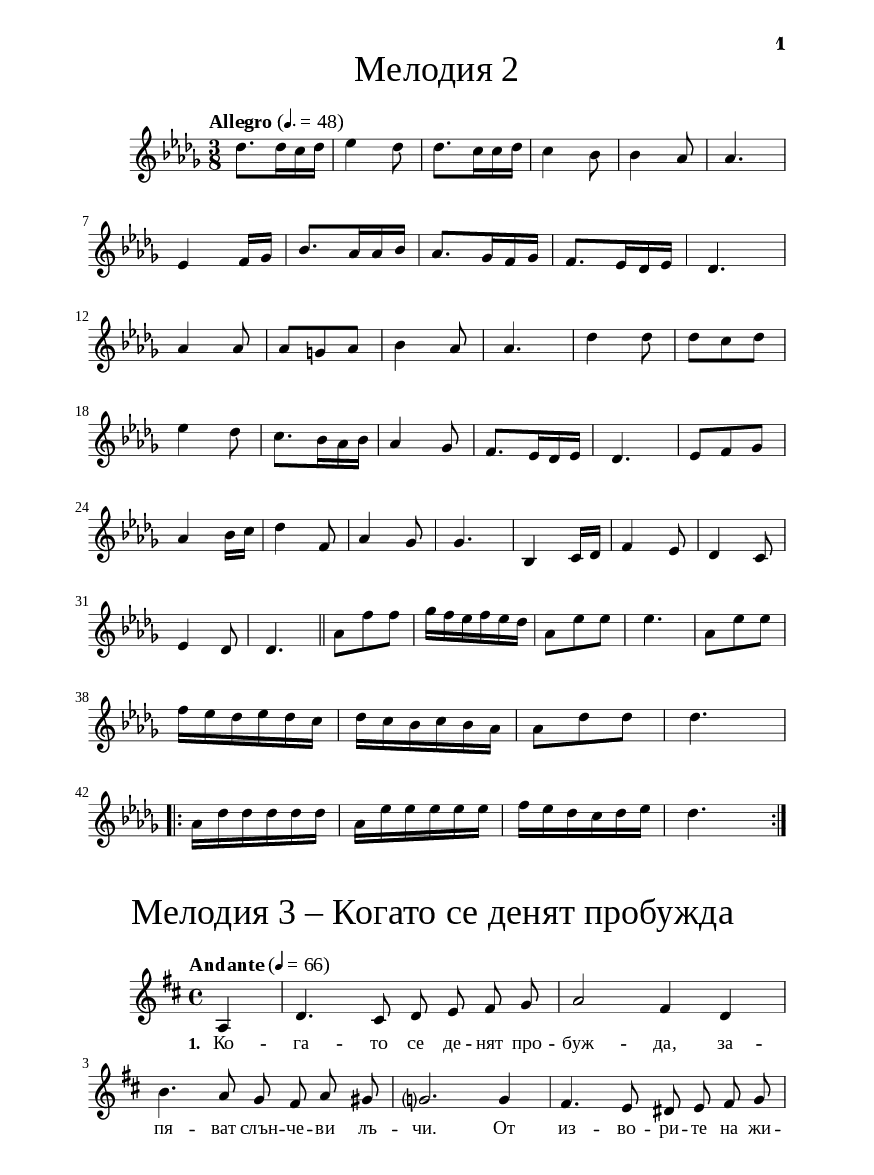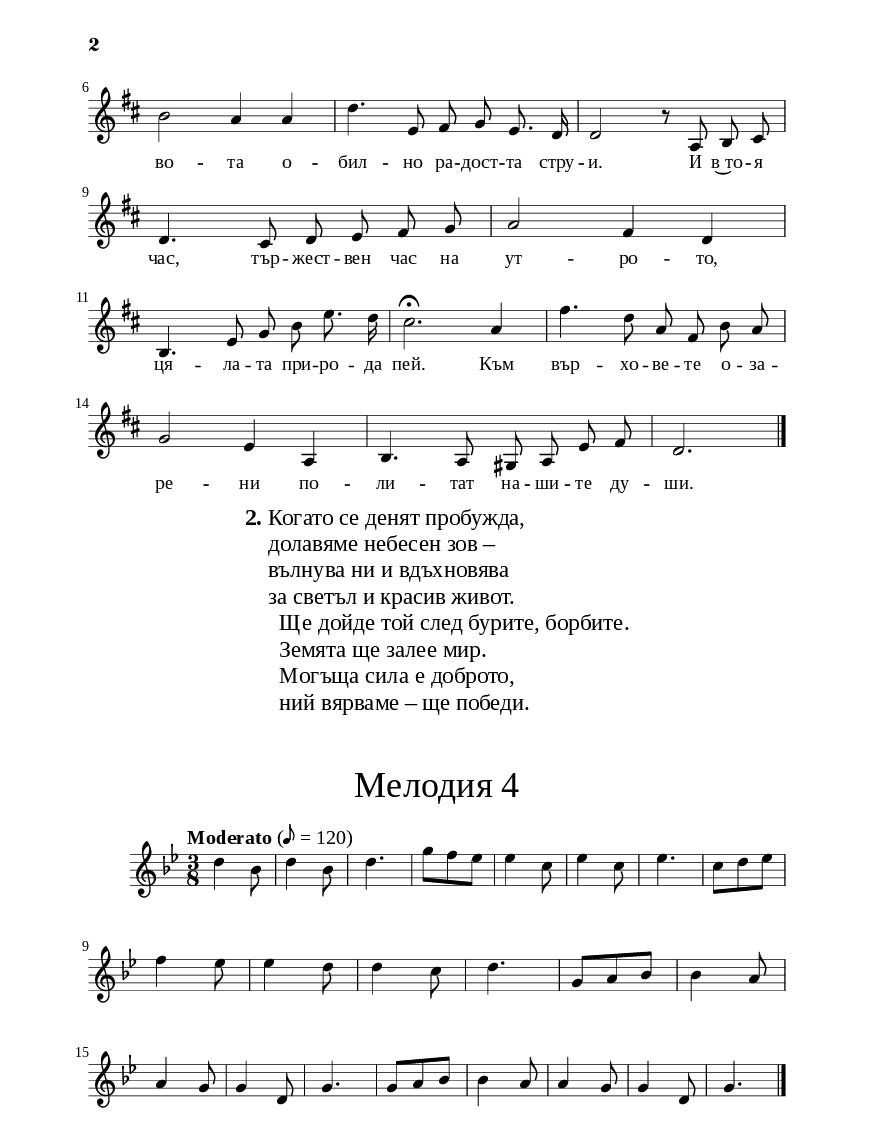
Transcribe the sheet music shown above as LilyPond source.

\version "2.24.4"

% include paper part and global functions
\include "include/globals.ily"

\bookpart {
  \label #'ref186
  \tocItem \markup "Мелодия 2"
  \paper {
    print-all-headers = ##t
    print-page-number = ##t
    print-first-page-number = ##t


    % put page numbers on the top and change the font style.
    oddHeaderMarkup = \markup
    \fill-line {
      ""
      \unless \on-first-page-of-part \fromproperty #'header:instrument
      \if \should-print-page-number \abs-fontsize #7 { \number \fromproperty #'page:page-number-string }
    }
    %% evenHeaderMarkup would inherit the value of
    %% oddHeaderMarkup if it were not defined here
    evenHeaderMarkup = \markup
    \fill-line {
      \if \should-print-page-number \abs-fontsize #7 { \number \fromproperty #'page:page-number-string }
      \unless \on-first-page-of-part \fromproperty #'header:instrument
      ""
    }

    oddFooterMarkup = \markup ""

    evenFooterMarkup = ""
    left-margin = 1.5\cm
    right-margin = 1.5\cm
    top-margin = 1\cm
    bottom-margin = 1.2\cm
    ragged-bottom = ##t % do not spread the staves to fill the whole vertical space
    top-markup-spacing.basic-distance = 0\mm % margin between page number and system for the first page
    top-system-spacing.basic-distance = 10\mm % margin between page number and system for the other pages

    % change distance between staves
    system-system-spacing =
    #'((basic-distance . 13.5)
       (minimum-distance . 6)
       (padding . 1)
       (stretchability . 12))
  }
  \score {
    \include "include/score-layout.ily"

    \new Voice \absolute {
      \clef treble
      \key des \major
      \time 3/8
      \tempoFunc "Allegro" 4. "48"
      des''8. des''16 c''16 des''16
      | % 2
      es''4 des''8 | % 3
      des''8. c''16 c''16 des''16
      | % 4
      c''4 bes'8  | % 5
      bes'4  as'8 | % 6
      as'4. \break| % 7
      es'4  f'16  ges'16  | % 8
      bes'8.  as'16  as'16 bes'16  | % 9
      as'8.  ges'16  f'16  ges'16 |
      f'8.  es'16  des'16  es'16 | % 11
      des'4. \break | % 12
      as'4  as'8  | % 13
      as'8  g'8  as'8 | % 14
      bes'4  as'8  | % 15
      as'4.| % 16
      des''4 des ''8 | % 17
      des''8 c''8 des''8 \break | % 18
      es''4 des''8  | % 19
      c''8. bes'16  as'16 bes'16 |
      as'4  ges'8   | % 21
      f'8. es'16 des'16  es'16 | % 22
      des'4. |
      es'8  f'8  ges'8 \break| % 24
      as'4 bes'16 c''16  | % 25
      des''4  f'8 | % 26
      as'4  ges'8 |  % 27
      ges'4. | % 28
      bes4  c'16  des'16   | % 29
      f'4  es'8  |
      des'4  c'8  \break | % 31
      es'4  des'8 | % 32
      des'4. |  \bar "||" % 33
      as'8 f''8 f''8 | % 34
      ges''16 f''16 es''16 f''16
      es''16 des''16  | % 35
      as'8 es''8 es''8 | % 36
      es''4.  | % 37
      as'8 es''8 es''8   | \break  % 38
      f''16 es''16 des''16 es''16
      des''16 c''16 | % 39
      des''16 c''16 bes'16 c''16
      bes'16  as'16 |
      as'8 des''8 des''8 | % 41
      des''4.  | \break  % 42
      \bar ".|:-|" as'16 des''16 des''16 des''16
      des''16 des''16  | % 43
      as'16 es''16 es''16 es''16
      es''16 es''16  | % 44
      f''16 es''16 des''16 c''16
      des''16 es''16 | % 45
      des''4. \bar ":|."
    }

    \addlyrics {}

    \header {
      title = \titleFunc #'ref_desc_17 "Мелодия 2" " Melodija 2 – V radostta na denja"
    }

    \midi{}

  } % score


  \label #'ref188
  \tocItem \markup "Мелодия 3 – Когато се денят пробужда"
  \score {
    \include "include/score-layout.ily"

    \new Voice \relative c' {
      \clef treble
      \key d \major
      \time 4/4
      \tempoFunc "Andante" 4 "66"
      \autoBeamOff
      \partial 4
      a4 | d4. cis8 d8 e8 fis8 g8 | a2 fis4 d4 | \break

      b'4. a8 g fis a gis |g?2. g4 | fis4. e8 dis e fis g | \break

      b2 a4 a |d4. e,8 fis8 g8 e8. d16 | d2 r8 a8 b8 cis8 | \break

      d4. cis8 d e fis g | a2 fis4 d4 | \break

      b4. e8 g b e8. d16 | cis2.\fermata a4 | fis'4. d8 a fis b a \break |

      g2 e4 a,4 | b4. a8 gis a e'8 fis | d2 . \bar "|." \break
    }


    \addlyrics {
      \set stanza = "1. " Ко -- га -- то се де -- нят про -- буж -- да,
      за -- пя -- ват слън -- че -- ви лъ -- чи.
      От из -- во -- ри -- те на жи -- во -- та
      о -- бил -- но ра -- дост -- та стру -- и.
      И в~то -- я час, тър -- жест -- вен час на ут -- ро -- то,
      ця -- ла -- та при -- ро -- да пей.
      Към вър -- хо -- ве -- те о -- за -- ре -- ни
      по -- ли -- тат на -- ши -- те ду -- ши.}

      \header {
        title = \titleFunc #'ref_desc_17 "Мелодия 3 – Когато се денят пробужда " "Melodija – Kogato se denjat probužda"
      }

      \midi{}

    } % score

    \markup \abs-fontsize #11 \override #`(baseline-skip . ,bgCoupletBaselineSkip) {
      \fill-line {
        \column {
          \line {
            \bold "2."
            \column {
              "Когато се денят пробужда,"
              "долавяме небесен зов – "
              "вълнува ни и вдъхновява"
              "за светъл и красив живот."
              "  Ще дойде той след бурите, борбите."
              "  Земята ще залее мир."
              "  Могъща сила е доброто,"
              "  ний вярваме – ще победи."
            }
          }
        }
      }
    }



    \markup \vspace #2

    \label #'ref189
    \tocItem \markup "Мелодия 4"
    \score {
      \include "include/score-layout.ily"

      \new Voice \absolute {
        \clef treble
        \key g \minor
        \time 3/8
        \tempoFunc "Moderato" 8 "120"
        d''4 bes'8 | % 2
        d''4 bes'8 | % 3
        d''4. | % 4
        g''8  f''8 es''8 | % 5
        es''4 c''8 | % 6
        es''4 c''8 | % 7
        es''4. | % 8
        c''8  d''8  es''8 \break | % 9
        f''4 es''8 |
        es''4 d''8 | % 11
        d''4 c''8 | % 12
        d''4. | % 13
        g'8  a'8 bes'8 | % 14
        bes'4  a'8 \break | % 15
        a'4  g'8 | % 16
        g'4  d'8 | % 17
        g'4. | % 18
        g'8 a'8 bes'8 | % 19
        bes'4  a'8 |
        a'4  g'8 | % 21
        g'4  d'8 | % 22
        g'4. \bar "|."
      }

      \addlyrics {
      }

      \header {
        title = \titleFunc #'ref_desc_17 "Мелодия 4" "Melodija – Ozarenie"
      }

      \midi{}

    } % score

  } % bookpart

  % Più mosso
  %
